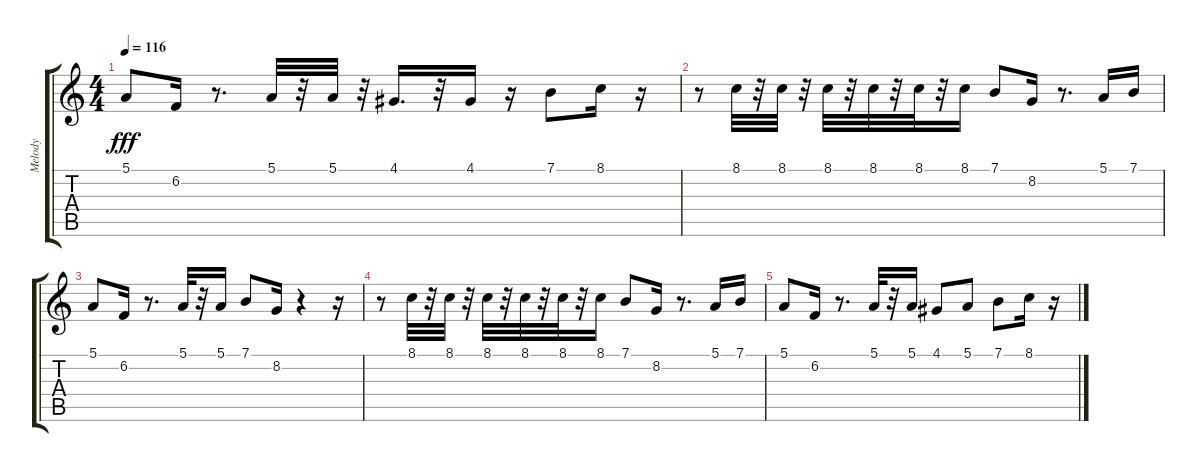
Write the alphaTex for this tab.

\track ("Melody              " "Melody    ") {instrument vibraphone}
\staff {score tabs}
\tuning (E4 B3 G3 D3 A2 E2) {hide}
\ts (4 4)
\tempo 116
\clef g2
\ks c
5.1.8{dy fff} 6.2.16 r.8{d} 5.1.32 r.32 5.1.32 r.32 4.1.16{d} r.32 4.1.16 r.16 7.1.8 8.1.16 r.16 |
r.8 8.1.32 r.32 8.1.32 r.32 8.1.32 r.32 8.1.32 r.32 8.1.32 r.32 8.1.16 7.1.8 8.2.16 r.8{d} 5.1.16 7.1.16 |
5.1.8 6.2.16 r.8{d} 5.1.32 r.32 5.1.16 7.1.8 8.2.16 r.4 r.16 |
r.8 8.1.32 r.32 8.1.32 r.32 8.1.32 r.32 8.1.32 r.32 8.1.32 r.32 8.1.16 7.1.8 8.2.16 r.8{d} 5.1.16 7.1.16 |
5.1.8 6.2.16 r.8{d} 5.1.32 r.32 5.1.16 4.1.8 5.1.8 7.1.8 8.1.16 r.16
